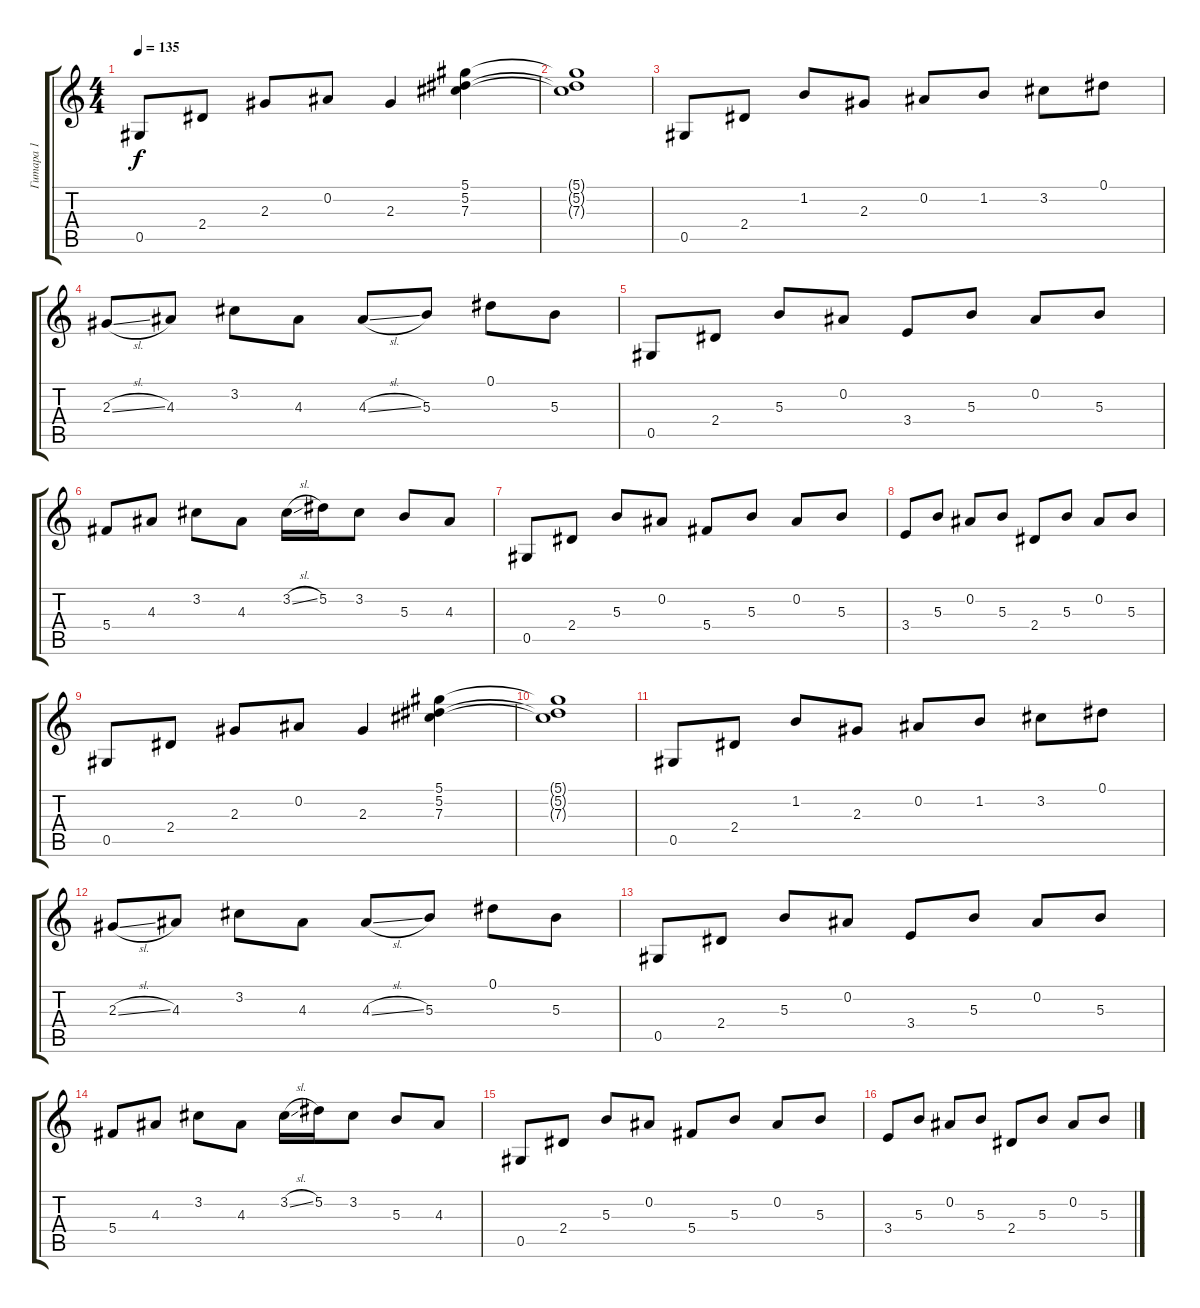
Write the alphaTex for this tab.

\track ("Гитара 1" "Гитара 1") {instrument acousticguitarsteel}
\staff {score tabs}
\tuning (Eb4 Bb3 Gb3 Db3 Ab2 Eb2) {hide}
\ts (4 4)
\tempo 135
\clef g2
\ks c
0.5.8{dy f} 2.4.8 2.3.8 0.2.8 2.3.4 (5.1 5.2 7.3).4 |
(5.1{t} 5.2{t} 7.3{t}).1 |
0.5.8 2.4.8 1.2.8 2.3.8 0.2.8 1.2.8 3.2.8 0.1.8 |
2.3{sl}.8 4.3.8 3.2.8 4.3.8 4.3{sl}.8 5.3.8 0.1.8 5.3.8 |
0.5.8 2.4.8 5.3.8 0.2.8 3.4.8 5.3.8 0.2.8 5.3.8 |
5.4.8 4.3.8 3.2.8 4.3.8 3.2{sl}.16 5.2.16 3.2.8 5.3.8 4.3.8 |
0.5.8 2.4.8 5.3.8 0.2.8 5.4.8 5.3.8 0.2.8 5.3.8 |
3.4.8 5.3.8 0.2.8 5.3.8 2.4.8 5.3.8 0.2.8 5.3.8 |
0.5.8 2.4.8 2.3.8 0.2.8 2.3.4 (5.1 5.2 7.3).4 |
(5.1{t} 5.2{t} 7.3{t}).1 |
0.5.8 2.4.8 1.2.8 2.3.8 0.2.8 1.2.8 3.2.8 0.1.8 |
2.3{sl}.8 4.3.8 3.2.8 4.3.8 4.3{sl}.8 5.3.8 0.1.8 5.3.8 |
0.5.8 2.4.8 5.3.8 0.2.8 3.4.8 5.3.8 0.2.8 5.3.8 |
5.4.8 4.3.8 3.2.8 4.3.8 3.2{sl}.16 5.2.16 3.2.8 5.3.8 4.3.8 |
0.5.8 2.4.8 5.3.8 0.2.8 5.4.8 5.3.8 0.2.8 5.3.8 |
3.4.8 5.3.8 0.2.8 5.3.8 2.4.8 5.3.8 0.2.8 5.3.8
